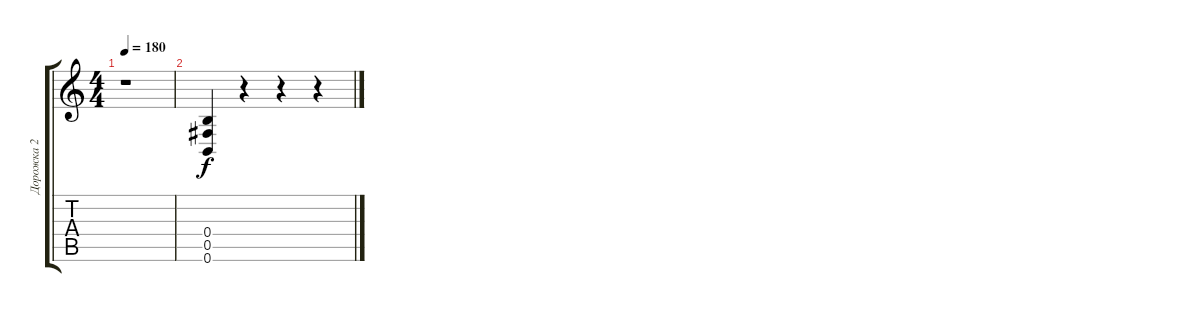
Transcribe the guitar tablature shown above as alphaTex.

\track ("Дорожка 2" "Дорожка 2") {instrument distortionguitar}
\staff {score tabs}
\tuning (Db4 Ab3 E3 B2 Gb2 B1) {hide}
\ts (4 4)
\tempo 180
\clef g2
\ks c
r.1{dy f} |
(0.4 0.5 0.6).4 r.4 r.4 r.4
